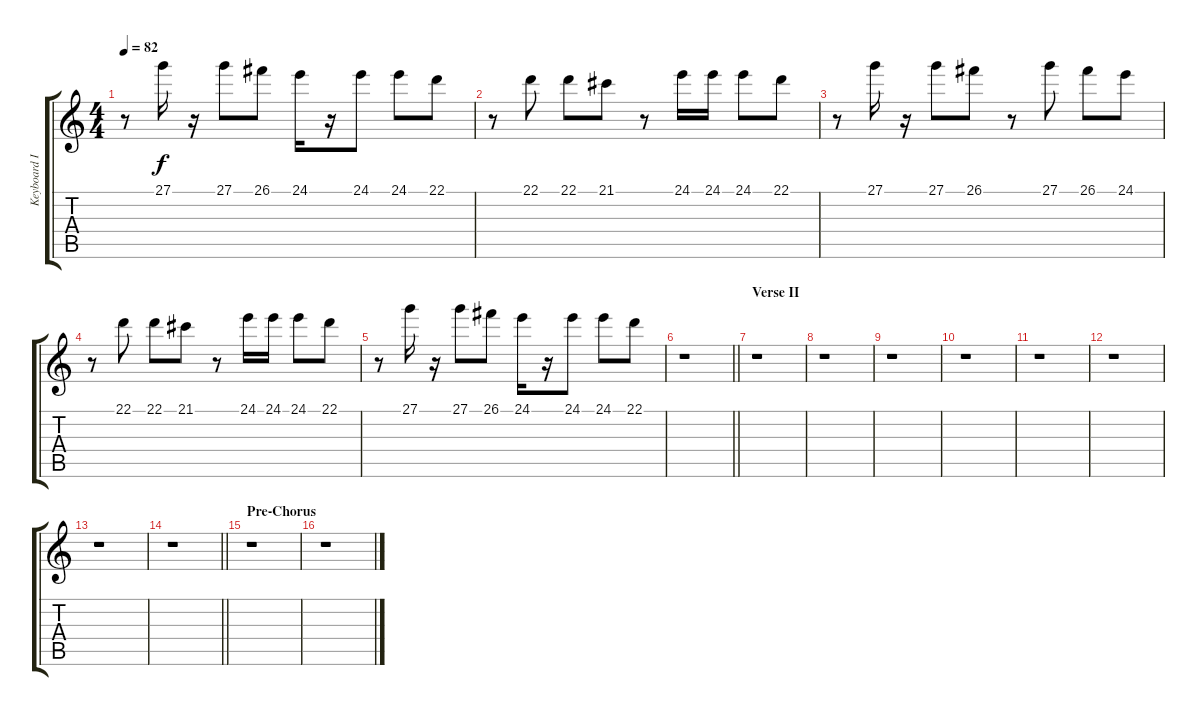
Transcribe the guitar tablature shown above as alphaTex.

\track ("Keyboard II" "Keyboard I") {instrument stringensemble1}
\staff {score tabs}
\tuning (E4 B3 G3 D3 A2 E2) {hide}
\ts (4 4)
\tempo 82
\clef g2
\ks c
r.8{dy f} 27.1.16 r.16 27.1.8 26.1.8 24.1.16 r.16 24.1.8 24.1.8 22.1.8 |
r.8 22.1.8 22.1.8 21.1.8 r.8 24.1.16 24.1.16 24.1.8 22.1.8 |
r.8 27.1.16 r.16 27.1.8 26.1.8 r.8 27.1.8 26.1.8 24.1.8 |
r.8 22.1.8 22.1.8 21.1.8 r.8 24.1.16 24.1.16 24.1.8 22.1.8 |
r.8 27.1.16 r.16 27.1.8 26.1.8 24.1.16 r.16 24.1.8 24.1.8 22.1.8 |
\barLineRight lightlight
r.1 |
\section ("" "Verse II")
r.1 |
r.1 |
r.1 |
r.1 |
r.1 |
r.1 |
r.1 |
\barLineRight lightlight
r.1 |
\section ("" "Pre-Chorus")
r.1 |
r.1
